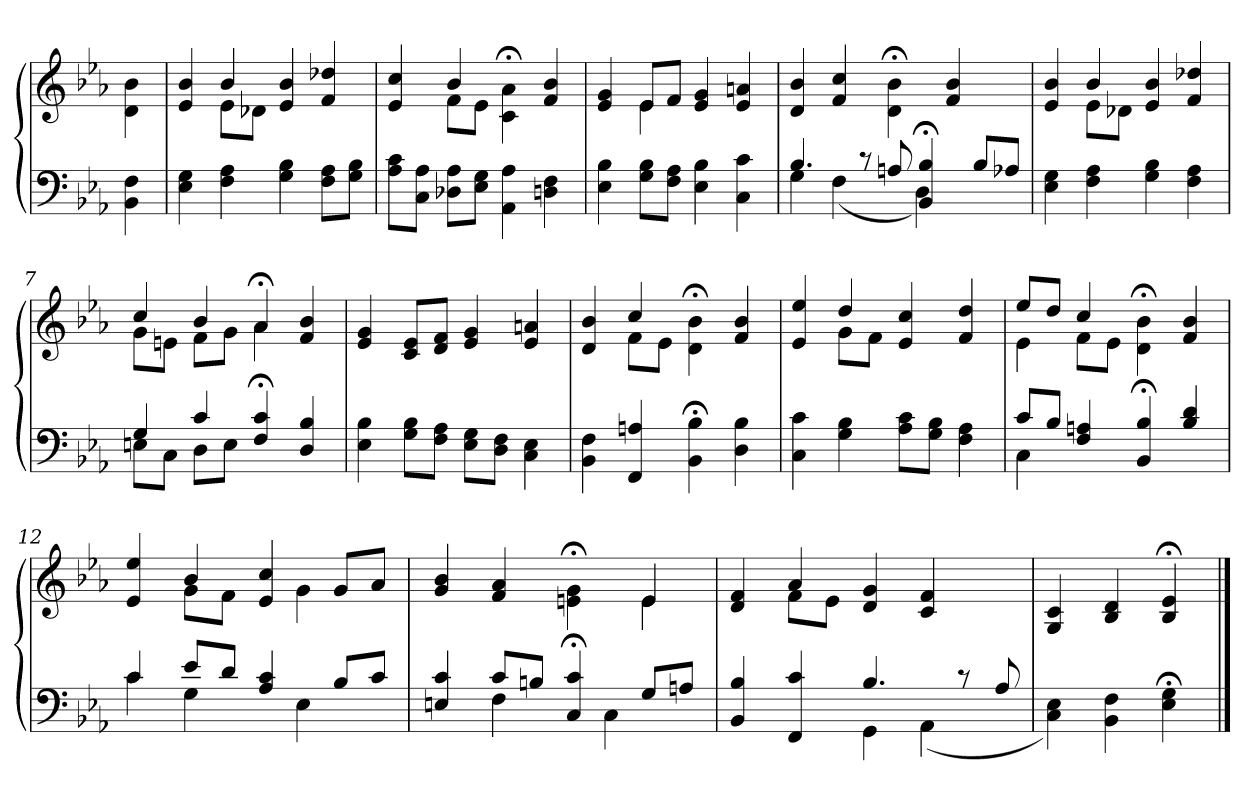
**kern	**kern
*part2	*part1
*staff2	*staff1
*clefF4	*clefG2
*k[b-e-a-]	*k[b-e-a-]
*E-:	*E-:
=1	=1
4BB-\ 4F\	4d\ 4b-\
=2	=2
*	*^
4E-\ 4G\	4e-/ 4b-/	4ryy
4F\ 4A-\	4b-/	8e-\L
.	.	8d-X\J
4G\ 4B-\	4e-/ 4b-/	2ryy
8F\ 8A-\L	4f/ 4dd-X/	.
8G\ 8B-\J	.	.
=3	=3	=3
8A-\ 8c\L	4e-/ 4cc/	4ryy
8C\ 8A-\J	.	.
8D-X\ 8A-\L	4b-/	8f\L
8E-\ 8G\J	.	8e-\J
4AA-\ 4A-\	4c\;< 4a-\;<	2ryy
4Dn\ 4F\	4f/ 4b-/	.
=4	=4	=4
4E-\ 4B-\	4e-/ 4g/	4ryy
8G\ 8B-\L	8e-/L	4e-\
8F\ 8A-\J	8f/J	.
4E-\ 4B-\	4e-/ 4g/	2ryy
4C\ 4c\	4e-/ 4an/	.
*	*v	*v
=5	=5
*^	*
4.B-/	4G\	4d/ 4b-/
.	(<4F\	4f/ 4cc/
8r	.	.
8An/	8ryy	4d\;< 4b-\;<
4BB-/;< 4B-/;<	4D\)	.
.	.	4f/ 4b-/
8B-/L	4ryy	.
8A-X/J	.	8ryy
*v	*v	*
=6	=6
*	*^
4E-\ 4G\	4e-/ 4b-/	4ryy
4F\ 4A-\	4b-/	8e-\L
.	.	8d-X\J
4G\ 4B-\	4e-/ 4b-/	2ryy
4F\ 4A-\	4f/ 4dd-X/	.
!!LO:LB:g=z	!!
=7	=7	=7
*^	*	*
4G/	8En\L	4cc/	8g\L
.	8C\J	.	8en\J
4c/	8D\L	4b-/	8f\L
.	8E\J	.	8g\J
4F/;< 4c/;<	2ryy	4a-;</	4a-\
4D/ 4B-/	.	4f/ 4b-/	4ryy
*v	*v	*	*
*	*v	*v
=8	=8
4E-\ 4B-\	4e-/ 4g/
8G\ 8B-\L	8c/ 8e-/L
8F\ 8A-\J	8d/ 8f/J
8E-\ 8G\L	4e-/ 4g/
8D\ 8F\J	.
4C\ 4E-\	4e-/ 4an/
=9	=9
*	*^
4BB-\ 4F\	4d/ 4b-/	4ryy
4FF/ 4An/	4cc/	8f\L
.	.	8e-\J
4BB-\;< 4B-\;<	4d\;< 4b-\;<	2ryy
4D\ 4B-\	4f/ 4b-/	.
=10	=10	=10
4C\ 4c\	4e-/ 4ee-/	4ryy
4G\ 4B-\	4dd/	8g\L
.	.	8f\J
8A-\ 8c\L	4e-/ 4cc/	2ryy
8G\ 8B-\J	.	.
4F\ 4A-\	4f/ 4dd/	.
=11	=11	=11
*^	*	*
8c/L	4C\	8ee-/L	4e-\
8B-/J	.	8dd/J	.
4F/ 4An/	2.ryy	4cc/	8f\L
.	.	.	8e-\J
4BB-/;< 4B-/;<	.	4d\;< 4b-\;<	2ryy
4B-/ 4d/	.	4f/ 4b-/	.
=12	=12	=12	=12
4c/	4c\	4e-/ 4ee-/	4ryy
8e-/L	4G\	4b-/	8g\L
8d/J	.	.	8f\J
4A-/ 4c/	8ryy	4e-/ 4cc/	8ryy
.	4E-\	.	4g\
8B-/L	.	8g/L	.
8c/J	8ryy	8a-/J	8ryy
!!LO:LB:g=z	!!
=13	=13	=13	=13
4En/ 4c/	4ryy	4g/ 4b-/	2.ryy
8c/L	4F\	4f/ 4a-/	.
8Bn/J	.	.	.
4C/;< 4c/;<	8ryy	4en\;< 4g\;<	.
.	4C\	.	.
8G/L	.	4e/	4e\
8An/J	8ryy	.	.
=14	=14	=14	=14
4BB-/ 4B-/	2ryy	4d/ 4f/	4ryy
4FF/ 4c/	.	4a-/	8f\L
.	.	.	8e-\J
4.B-/	4GG\	4d/ 4g/	2ryy
.	(<4AA-\	4c/ 4f/	.
8r	.	.	.
8A-/	8ryy	8ryy	8ryy
*v	*v	*	*
*	*v	*v
=15	=15
4C\ 4E-\)	4G/ 4c/
4BB-\ 4F\	4B-/ 4d/
4E-\;< 4G\;<	4B-/;< 4e-/;<
==	==
*-	*-
